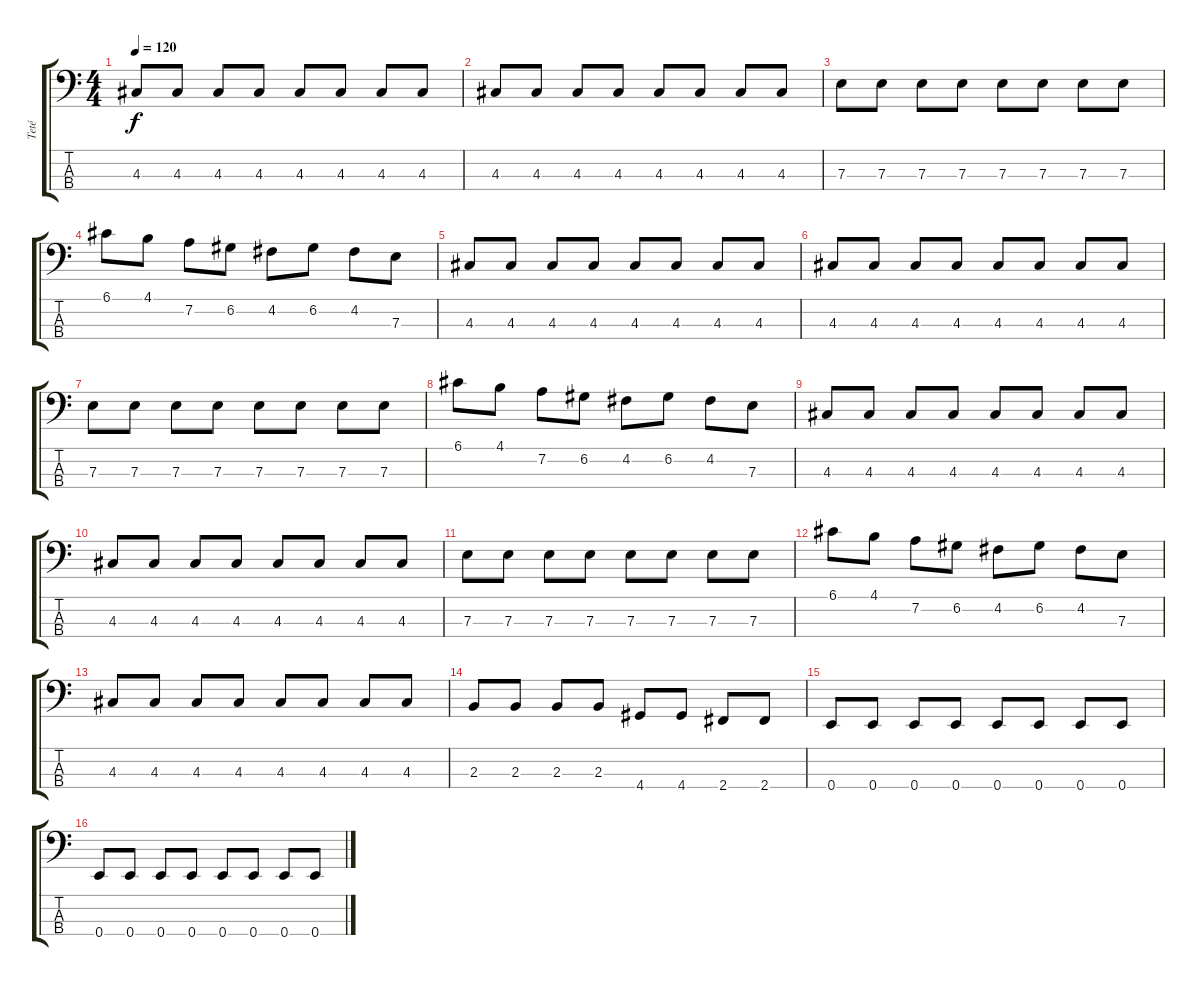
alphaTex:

\track ("Teté" "Teté") {instrument electricbasspick}
\staff {score tabs}
\tuning (G2 D2 A1 E1) {hide}
\ts (4 4)
\tempo 120
\clef f4
\ks c
4.3.8{dy f} 4.3.8 4.3.8 4.3.8 4.3.8 4.3.8 4.3.8 4.3.8 |
4.3.8 4.3.8 4.3.8 4.3.8 4.3.8 4.3.8 4.3.8 4.3.8 |
7.3.8 7.3.8 7.3.8 7.3.8 7.3.8 7.3.8 7.3.8 7.3.8 |
6.1.8 4.1.8 7.2.8 6.2.8 4.2.8 6.2.8 4.2.8 7.3.8 |
4.3.8 4.3.8 4.3.8 4.3.8 4.3.8 4.3.8 4.3.8 4.3.8 |
4.3.8 4.3.8 4.3.8 4.3.8 4.3.8 4.3.8 4.3.8 4.3.8 |
7.3.8 7.3.8 7.3.8 7.3.8 7.3.8 7.3.8 7.3.8 7.3.8 |
6.1.8 4.1.8 7.2.8 6.2.8 4.2.8 6.2.8 4.2.8 7.3.8 |
4.3.8 4.3.8 4.3.8 4.3.8 4.3.8 4.3.8 4.3.8 4.3.8 |
4.3.8 4.3.8 4.3.8 4.3.8 4.3.8 4.3.8 4.3.8 4.3.8 |
7.3.8 7.3.8 7.3.8 7.3.8 7.3.8 7.3.8 7.3.8 7.3.8 |
6.1.8 4.1.8 7.2.8 6.2.8 4.2.8 6.2.8 4.2.8 7.3.8 |
4.3.8 4.3.8 4.3.8 4.3.8 4.3.8 4.3.8 4.3.8 4.3.8 |
2.3.8 2.3.8 2.3.8 2.3.8 4.4.8 4.4.8 2.4.8 2.4.8 |
0.4.8 0.4.8 0.4.8 0.4.8 0.4.8 0.4.8 0.4.8 0.4.8 |
0.4.8 0.4.8 0.4.8 0.4.8 0.4.8 0.4.8 0.4.8 0.4.8
